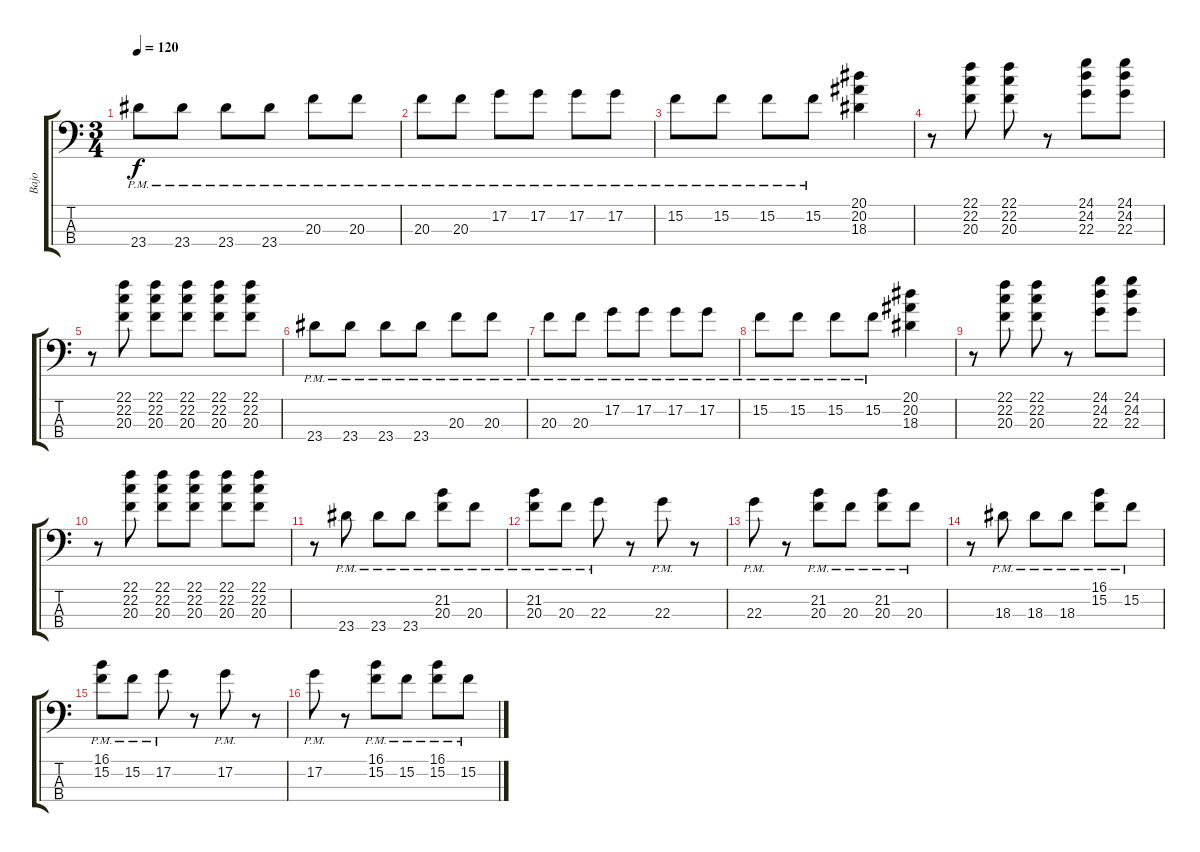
\track ("Bajo" "Bajo") {instrument acousticbass}
\staff {score tabs}
\tuning (G2 D2 A1 E1) {hide}
\ts (3 4)
\tempo 120
\clef f4
\ks c
23.4{pm}.8{dy f} 23.4{pm}.8 23.4{pm}.8 23.4{pm}.8 20.3{pm}.8 20.3{pm}.8 |
20.3{pm}.8 20.3{pm}.8 17.2{pm}.8 17.2{pm}.8 17.2{pm}.8 17.2{pm}.8 |
15.2{pm}.8 15.2{pm}.8 15.2{pm}.8 15.2{pm}.8 (20.1 20.2 18.3).4 |
r.8 (22.1 22.2 20.3).8 (22.1 22.2 20.3).8 r.8 (24.1 24.2 22.3).8 (24.1 24.2 22.3).8 |
r.8 (22.1 22.2 20.3).8 (22.1 22.2 20.3).8 (22.1 22.2 20.3).8 (22.1 22.2 20.3).8 (22.1 22.2 20.3).8 |
23.4{pm}.8 23.4{pm}.8 23.4{pm}.8 23.4{pm}.8 20.3{pm}.8 20.3{pm}.8 |
20.3{pm}.8 20.3{pm}.8 17.2{pm}.8 17.2{pm}.8 17.2{pm}.8 17.2{pm}.8 |
15.2{pm}.8 15.2{pm}.8 15.2{pm}.8 15.2{pm}.8 (20.1 20.2 18.3).4 |
r.8 (22.1 22.2 20.3).8 (22.1 22.2 20.3).8 r.8 (24.1 24.2 22.3).8 (24.1 24.2 22.3).8 |
r.8 (22.1 22.2 20.3).8 (22.1 22.2 20.3).8 (22.1 22.2 20.3).8 (22.1 22.2 20.3).8 (22.1 22.2 20.3).8 |
r.8 23.4{pm}.8 23.4{pm}.8 23.4{pm}.8 (21.2 20.3{pm}).8 20.3{pm}.8 |
(21.2 20.3{pm}).8 20.3{pm}.8 22.3{pm}.8 r.8 22.3{pm}.8 r.8 |
22.3{pm}.8 r.8 (21.2 20.3{pm}).8 20.3{pm}.8 (21.2 20.3{pm}).8 20.3{pm}.8 |
r.8 18.3{pm}.8 18.3{pm}.8 18.3{pm}.8 (16.1 15.2{pm}).8 15.2{pm}.8 |
(16.1 15.2{pm}).8 15.2{pm}.8 17.2{pm}.8 r.8 17.2{pm}.8 r.8 |
17.2{pm}.8 r.8 (16.1 15.2{pm}).8 15.2{pm}.8 (16.1 15.2{pm}).8 15.2{pm}.8
